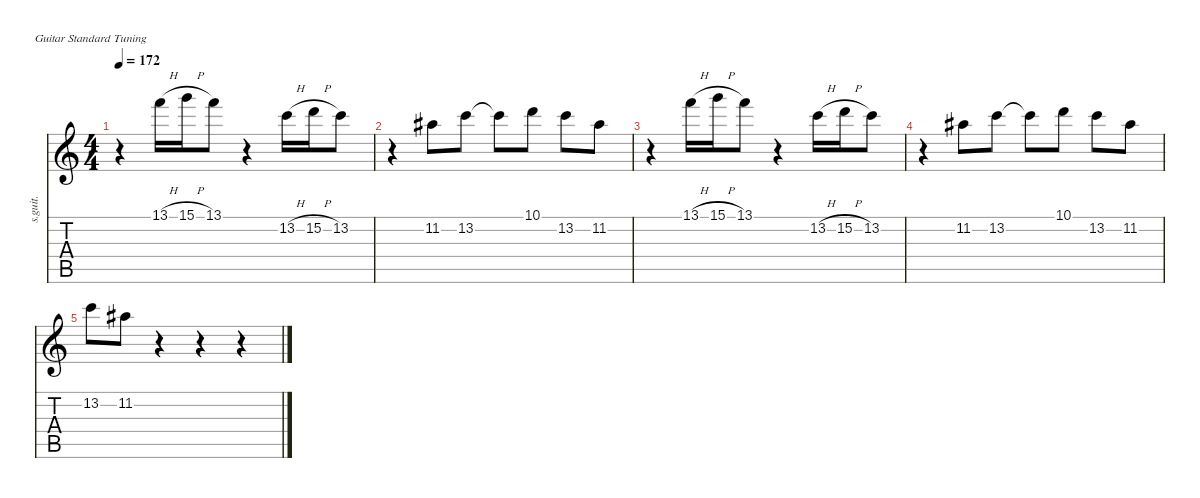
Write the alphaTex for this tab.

\defaultSystemsLayout 4
\hideDynamics
\bracketExtendMode nobrackets
\otherSystemsTrackNameOrientation horizontal
\track ("A" "s.guit.") {instrument acousticguitarsteel}
\staff {score tabs}
\tuning (E4 B3 G3 D3 A2 E2)
\ts (4 4)
\tempo 172
\clef g2
\ks c
r.4{dy mf} 13.1{h}.16 15.1{h}.16 13.1.8 r.4 13.2{h}.16 15.2{h}.16 13.2.8 |
r.4 11.2.8 13.2.8 13.2{t}.8 10.1.8 13.2.8 11.2.8 |
r.4 13.1{h}.16 15.1{h}.16 13.1.8 r.4 13.2{h}.16 15.2{h}.16 13.2.8 |
r.4 11.2.8 13.2.8 13.2{t}.8 10.1.8 13.2.8 11.2.8 |
13.2.8 11.2.8 r.4 r.4 r.4
